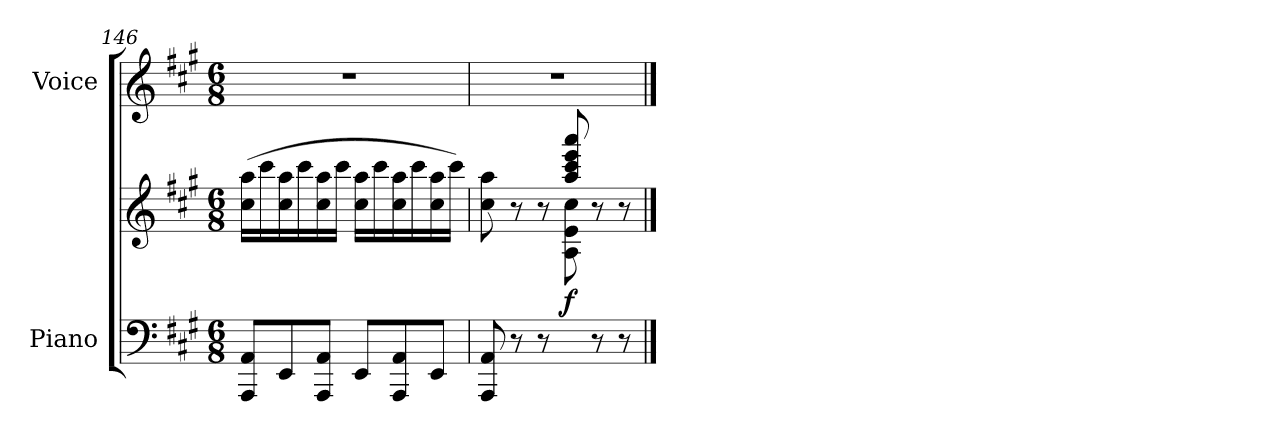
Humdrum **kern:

**kern	**kern	**dynam	**kern
*part2	*part2	*part2	*part1
*staff3	*staff2	*staff2/3	*staff1
*I"Piano	*	*	*I"Voice
*I'Pno	*	*	*
*clefF4	*clefG2	*	*clefG2
*k[f#c#g#]	*k[f#c#g#]	*	*k[f#c#g#]
*M6/8	*M6/8	*	*M6/8
=146	=146	=146	=146
8AAA/ 8AA/L	(16cc#\ 16aa\LL	.	2.r
.	16ccc#\	.	.
8EE/	16cc#\ 16aa\	.	.
.	16ccc#\	.	.
8AAA/ 8AA/J	16cc#\ 16aa\	.	.
.	16ccc#\JJ	.	.
8EE/L	16cc#\ 16aa\LL	.	.
.	16ccc#\	.	.
8AAA/ 8AA/	16cc#\ 16aa\	.	.
.	16ccc#\	.	.
8EE/J	16cc#\ 16aa\	.	.
.	16ccc#\JJ)	.	.
=147	=147	=147	=147
*	*^	*	*
8AAA/ 8AA/	8cc#\ 8aa\	4.ryy	.	2.r
8r	8r	.	.	.
!	!	!	!LO:DY:a=2	!
8r	8r	.	other-dynamics	.
!	!	!	!LO:DY:a=2	!
8ryy	8aa/ 8ccc#/ 8eee/ 8aaa/	8A\ 8e\ 8cc#\	f	.
8r	8r	4ryy	.	.
8r	8r	.	.	.
*	*v	*v	*	*
==	==	==	==
*-	*-	*-	*-
